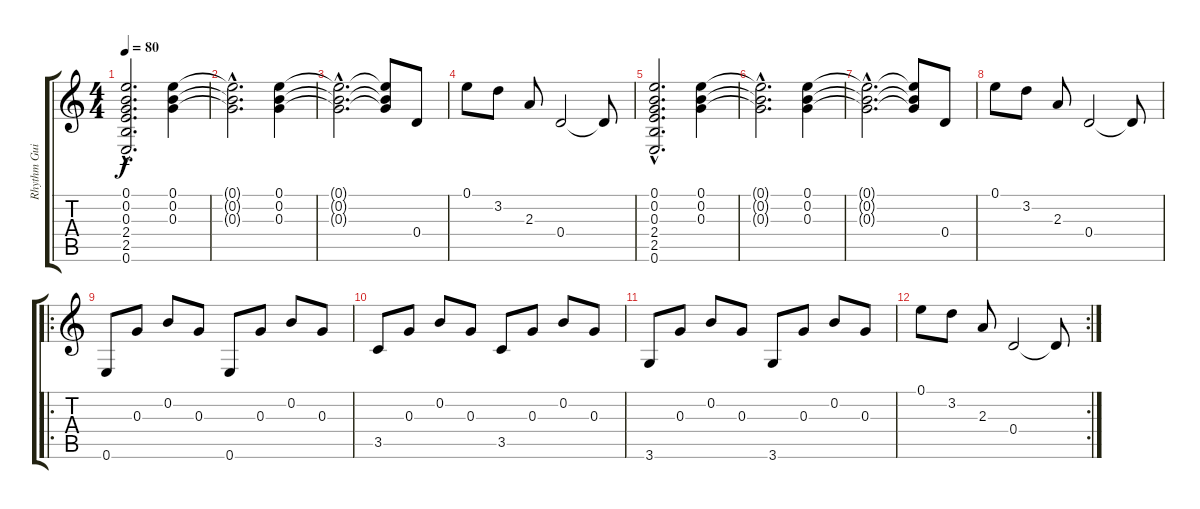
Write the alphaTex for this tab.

\track ("Rhythm Guitar 1" "Rhythm Gui") {instrument electricguitarclean}
\staff {score tabs}
\tuning (E4 B3 G3 D3 A2 E2) {hide}
\ts (4 4)
\tempo 80
\clef g2
\ks c
(0.1{hac} 0.2{hac} 0.3{hac} 2.4{hac} 2.5{hac} 0.6{hac}).2{d dy f} (0.1 0.2 0.3).4 |
(0.1{hac t} 0.2{hac t} 0.3{hac t}).2{d} (0.1 0.2 0.3).4 |
(0.1{hac t} 0.2{hac t} 0.3{hac t}).2{d} (0.1{t} 0.2{t} 0.3{t}).8 0.4.8 |
0.1.8 3.2.8 2.3.8 0.4.2 0.4{t}.8 |
(0.1{hac} 0.2{hac} 0.3{hac} 2.4{hac} 2.5{hac} 0.6{hac}).2{d} (0.1 0.2 0.3).4 |
(0.1{hac t} 0.2{hac t} 0.3{hac t}).2{d} (0.1 0.2 0.3).4 |
(0.1{hac t} 0.2{hac t} 0.3{hac t}).2{d} (0.1{t} 0.2{t} 0.3{t}).8 0.4.8 |
0.1.8 3.2.8 2.3.8 0.4.2 0.4{t}.8 |
\ro
0.6.8 0.3.8 0.2.8 0.3.8 0.6.8 0.3.8 0.2.8 0.3.8 |
3.5.8 0.3.8 0.2.8 0.3.8 3.5.8 0.3.8 0.2.8 0.3.8 |
3.6.8 0.3.8 0.2.8 0.3.8 3.6.8 0.3.8 0.2.8 0.3.8 |
\rc 2
0.1.8 3.2.8 2.3.8 0.4.2 0.4{t}.8
